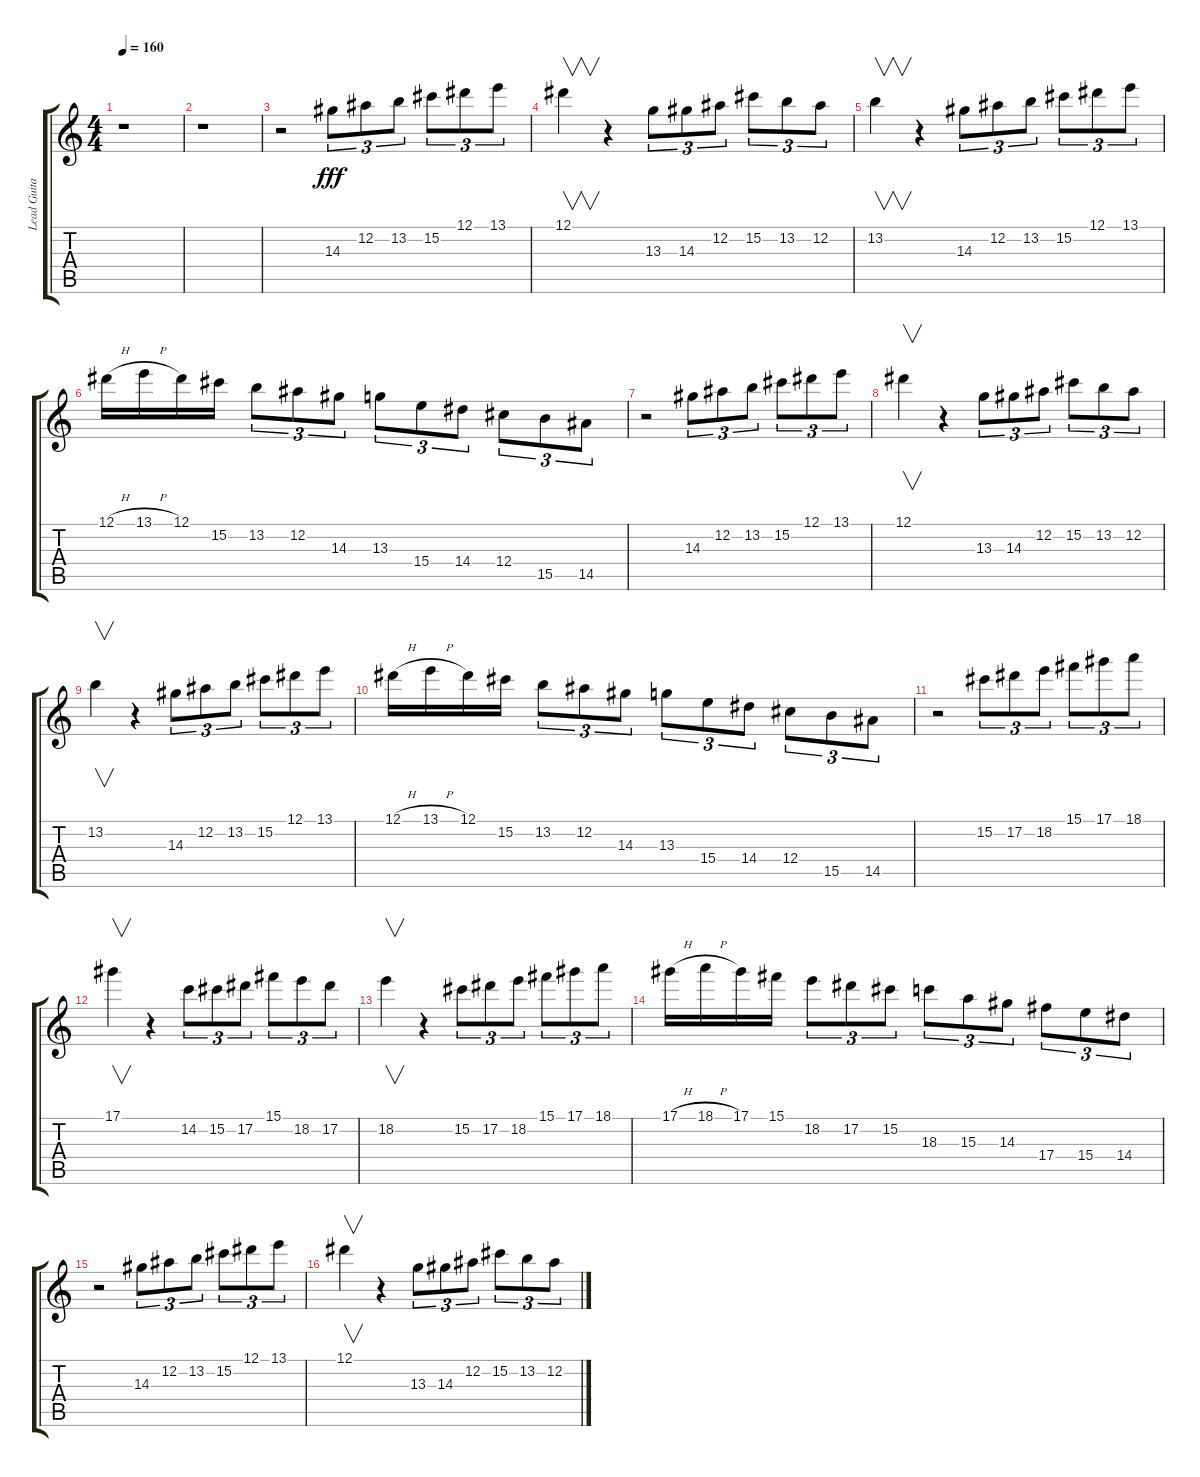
\track ("Lead Guitar" "Lead Guita") {instrument overdrivenguitar}
\staff {score tabs}
\tuning (Eb4 Bb3 Gb3 Db3 Ab2 Eb2) {hide}
\ts (4 4)
\tempo 160
\clef g2
\ks c
r.1{dy fff} |
r.1 |
r.2 14.3.8{tu (3 2)} 12.2.8{tu (3 2)} 13.2.8{tu (3 2)} 15.2.8{tu (3 2)} 12.1.8{tu (3 2)} 13.1.8{tu (3 2)} |
12.1.4{v} r.4 13.3.8{tu (3 2)} 14.3.8{tu (3 2)} 12.2.8{tu (3 2)} 15.2.8{tu (3 2)} 13.2.8{tu (3 2)} 12.2.8{tu (3 2)} |
13.2.4{v} r.4 14.3.8{tu (3 2)} 12.2.8{tu (3 2)} 13.2.8{tu (3 2)} 15.2.8{tu (3 2)} 12.1.8{tu (3 2)} 13.1.8{tu (3 2)} |
12.1{h}.16 13.1{h}.16 12.1.16 15.2.16 13.2.8{tu (3 2)} 12.2.8{tu (3 2)} 14.3.8{tu (3 2)} 13.3.8{tu (3 2)} 15.4.8{tu (3 2)} 14.4.8{tu (3 2)} 12.4.8{tu (3 2)} 15.5.8{tu (3 2)} 14.5.8{tu (3 2)} |
r.2 14.3.8{tu (3 2)} 12.2.8{tu (3 2)} 13.2.8{tu (3 2)} 15.2.8{tu (3 2)} 12.1.8{tu (3 2)} 13.1.8{tu (3 2)} |
12.1.4{v} r.4 13.3.8{tu (3 2)} 14.3.8{tu (3 2)} 12.2.8{tu (3 2)} 15.2.8{tu (3 2)} 13.2.8{tu (3 2)} 12.2.8{tu (3 2)} |
13.2.4{v} r.4 14.3.8{tu (3 2)} 12.2.8{tu (3 2)} 13.2.8{tu (3 2)} 15.2.8{tu (3 2)} 12.1.8{tu (3 2)} 13.1.8{tu (3 2)} |
12.1{h}.16 13.1{h}.16 12.1.16 15.2.16 13.2.8{tu (3 2)} 12.2.8{tu (3 2)} 14.3.8{tu (3 2)} 13.3.8{tu (3 2)} 15.4.8{tu (3 2)} 14.4.8{tu (3 2)} 12.4.8{tu (3 2)} 15.5.8{tu (3 2)} 14.5.8{tu (3 2)} |
r.2 15.2.8{tu (3 2)} 17.2.8{tu (3 2)} 18.2.8{tu (3 2)} 15.1.8{tu (3 2)} 17.1.8{tu (3 2)} 18.1.8{tu (3 2)} |
17.1.4{v} r.4 14.2.8{tu (3 2)} 15.2.8{tu (3 2)} 17.2.8{tu (3 2)} 15.1.8{tu (3 2)} 18.2.8{tu (3 2)} 17.2.8{tu (3 2)} |
18.2.4{v} r.4 15.2.8{tu (3 2)} 17.2.8{tu (3 2)} 18.2.8{tu (3 2)} 15.1.8{tu (3 2)} 17.1.8{tu (3 2)} 18.1.8{tu (3 2)} |
17.1{h}.16 18.1{h}.16 17.1.16 15.1.16 18.2.8{tu (3 2)} 17.2.8{tu (3 2)} 15.2.8{tu (3 2)} 18.3.8{tu (3 2)} 15.3.8{tu (3 2)} 14.3.8{tu (3 2)} 17.4.8{tu (3 2)} 15.4.8{tu (3 2)} 14.4.8{tu (3 2)} |
r.2 14.3.8{tu (3 2)} 12.2.8{tu (3 2)} 13.2.8{tu (3 2)} 15.2.8{tu (3 2)} 12.1.8{tu (3 2)} 13.1.8{tu (3 2)} |
12.1.4{v} r.4 13.3.8{tu (3 2)} 14.3.8{tu (3 2)} 12.2.8{tu (3 2)} 15.2.8{tu (3 2)} 13.2.8{tu (3 2)} 12.2.8{tu (3 2)}
